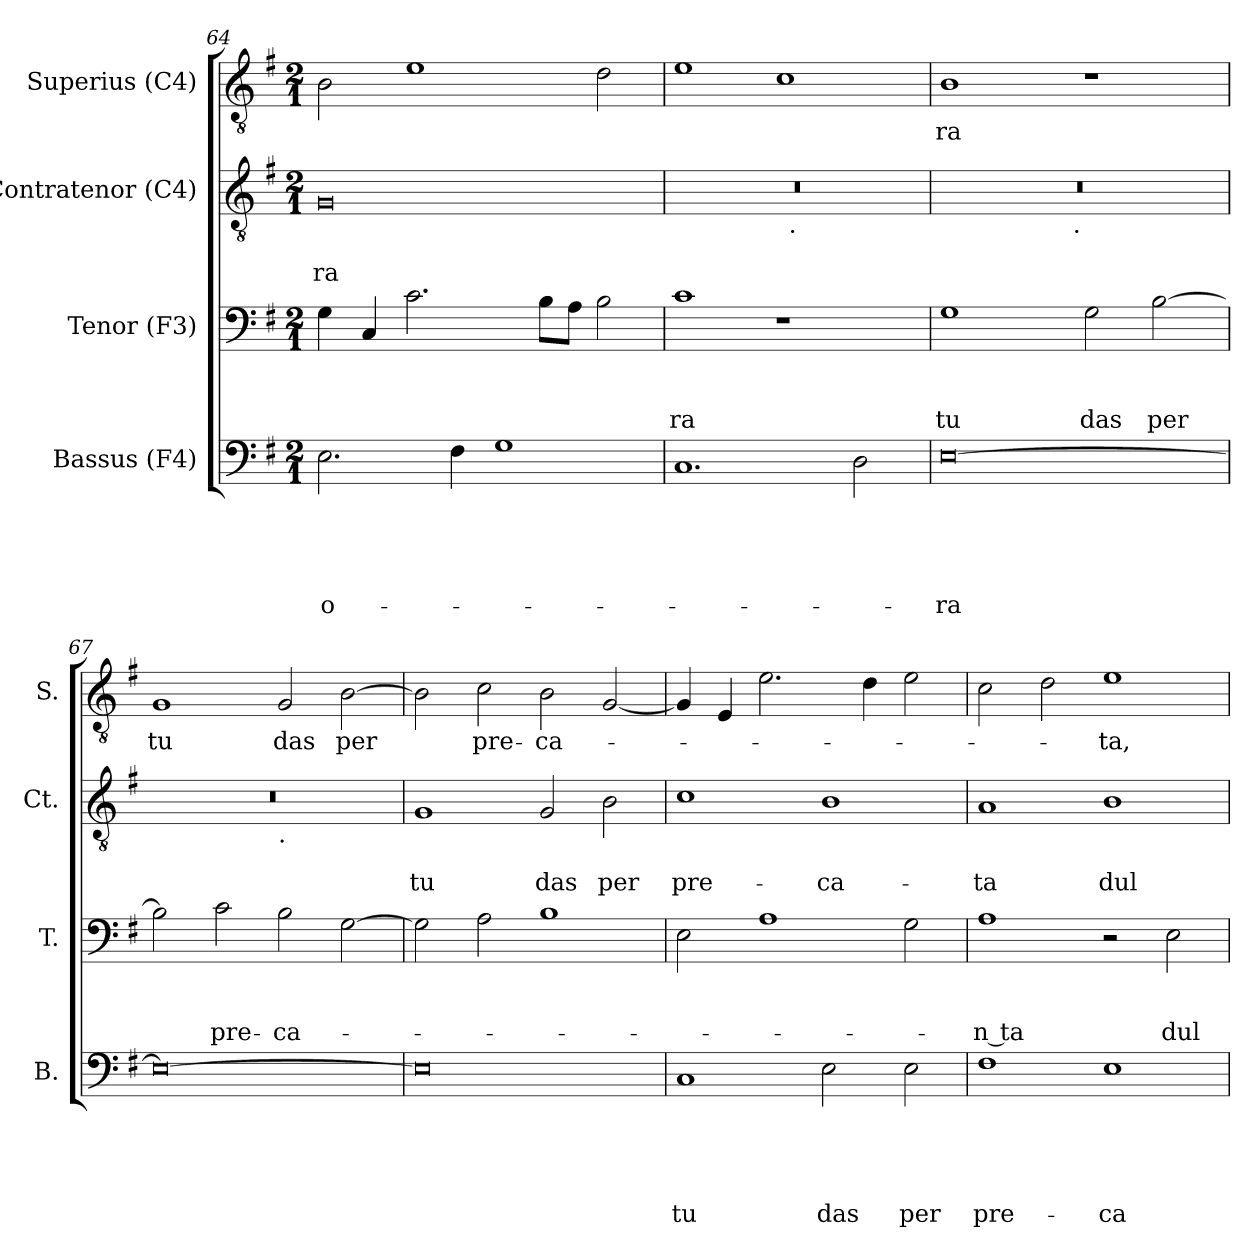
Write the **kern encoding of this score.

**kern	**text	**text	**text	**text	**text	**kern	**text	**text	**text	**kern	**text	**text	**kern	**text
*part4	*part4	*part4	*part4	*part4	*part4	*part3	*part3	*part3	*part3	*part2	*part2	*part2	*part1	*part1
*staff4	*staff4	*staff4	*staff4	*staff4	*staff4	*staff3	*staff3	*staff3	*staff3	*staff2	*staff2	*staff2	*staff1	*staff1
*I"Bassus (F4)	*	*	*	*	*	*I"Tenor (F3)	*	*	*	*I"Contratenor (C4)	*	*	*I"Superius (C4)	*
*I'B.	*	*	*	*	*	*I'T.	*	*	*	*I'Ct.	*	*	*I'S.	*
*clefF4	*	*	*	*	*	*clefF4	*	*	*	*clefGv2	*	*	*clefGv2	*
*k[f#]	*	*	*	*	*	*k[f#]	*	*	*	*k[f#]	*	*	*k[f#]	*
*G:	*	*	*	*	*	*G:	*	*	*	*G:	*	*	*G:	*
*M2/1	*	*	*	*	*	*M2/1	*	*	*	*M2/1	*	*	*M2/1	*
=64	=64	=64	=64	=64	=64	=64	=64	=64	=64	=64	=64	=64	=64	=64
!	!	!	!	!	!LO:LY:b	!	!	!	!	!	!	!LO:LY:b:rj	!	!
2.E\	.	.	.	.	o-	4G\	.	.	.	0G	.	-ra	2B\	.
.	.	.	.	.	.	4C/	.	.	.	.	.	.	.	.
.	.	.	.	.	.	2.c\	.	.	.	.	.	.	1e	.
4F#\	.	.	.	.	.	.	.	.	.	.	.	.	.	.
1G	.	.	.	.	.	.	.	.	.	.	.	.	.	.
.	.	.	.	.	.	8B\L	.	.	.	.	.	.	.	.
.	.	.	.	.	.	8A\J	.	.	.	.	.	.	.	.
.	.	.	.	.	.	2B\	.	.	.	.	.	.	2d\	.
!!LO:PB:g=z
=65	=65	=65	=65	=65	=65	=65	=65	=65	=65	=65	=65	=65	=65	=65
!	!	!	!	!	!	!	!	!	!LO:LY:b	!	!	!	!	!
*	*	*	*	*	*	*	*	*	*	*^	*	*	*	*
1.C	.	.	.	.	.	1c	.	.	-ra	0r	1ryy	.	.	1e	.
.	.	.	.	.	.	1r	.	.	.	.	32ryy	.	.	1c	.
!	!	!	!	!	!	!	!	!	!	!	!LO:TX:b:t=.	!	!	!	!
.	.	.	.	.	.	.	.	.	.	.	2ryy	.	.	.	.
2D\	.	.	.	.	.	.	.	.	.	.	.	.	.	.	.
.	.	.	.	.	.	.	.	.	.	.	4...ryy	.	.	.	.
=66	=66	=66	=66	=66	=66	=66	=66	=66	=66	=66	=66	=66	=66	=66	=66
!	!	!	!	!	!LO:LY:b:rj	!	!	!	!LO:LY:b	!	!	!	!	!	!LO:LY:b
[>0E	.	.	.	.	-ra	1G	.	.	tu	0r	2ryy	.	.	1B	-ra
.	.	.	.	.	.	.	.	.	.	.	4...ryy	.	.	.	.
!	!	!	!	!	!	!	!	!	!	!	!LO:TX:b:t=.	!	!	!	!
.	.	.	.	.	.	.	.	.	.	.	1ryy	.	.	.	.
!	!	!	!	!	!	!	!	!	!LO:LY:b	!	!	!	!	!	!
.	.	.	.	.	.	2G\	.	.	das	.	.	.	.	1r	.
!	!	!	!	!	!	!	!	!	!LO:LY:b	!	!	!	!	!	!
.	.	.	.	.	.	[>2B\	.	.	per	.	.	.	.	.	.
.	.	.	.	.	.	.	.	.	.	.	32ryy	.	.	.	.
=67	=67	=67	=67	=67	=67	=67	=67	=67	=67	=67	=67	=67	=67	=67	=67
!	!	!	!	!	!	!	!	!	!	!	!	!	!	!	!LO:LY:b
0E_	.	.	.	.	.	2B\]	.	.	.	0r	1ryy	.	.	1G	tu
!	!	!	!	!	!	!	!	!	!LO:LY:b	!	!	!	!	!	!
.	.	.	.	.	.	2c\	.	.	pre-	.	.	.	.	.	.
!	!	!	!	!	!	!	!	!	!	!	!LO:TX:b:t=.	!	!	!	!
!	!	!	!	!	!	!	!	!	!LO:LY:b	!	!	!	!	!	!LO:LY:b
.	.	.	.	.	.	2B\	.	.	-ca-	.	1ryy	.	.	2G/	das
!	!	!	!	!	!	!	!	!	!	!	!	!	!	!	!LO:LY:b
.	.	.	.	.	.	[>2G\	.	.	.	.	.	.	.	[>2B\	per
=68	=68	=68	=68	=68	=68	=68	=68	=68	=68	=68	=68	=68	=68	=68	=68
!	!	!	!	!	!	!	!	!	!	!	!	!	!LO:LY:b	!	!
*	*	*	*	*	*	*	*	*	*	*v	*v	*	*	*	*
0E]	.	.	.	.	.	2G\]	.	.	.	1G	.	tu	2B\]	.
!	!	!	!	!	!	!	!	!	!	!	!	!	!	!LO:LY:b
.	.	.	.	.	.	2A\	.	.	.	.	.	.	2c\	pre-
!	!	!	!	!	!	!	!	!	!	!	!	!LO:LY:b	!	!LO:LY:b
.	.	.	.	.	.	1B	.	.	.	2G/	.	das	2B\	-ca-
!	!	!	!	!	!	!	!	!	!	!	!	!LO:LY:b	!	!
.	.	.	.	.	.	.	.	.	.	2B\	.	per	[<2G/	.
=69	=69	=69	=69	=69	=69	=69	=69	=69	=69	=69	=69	=69	=69	=69
!	!	!	!	!	!LO:LY:b	!	!	!	!	!	!	!LO:LY:b	!	!
1C	.	.	.	.	tu	2E\	.	.	.	1c	.	pre-	4G/]	.
.	.	.	.	.	.	.	.	.	.	.	.	.	4E/	.
.	.	.	.	.	.	1A	.	.	.	.	.	.	2.e\	.
!	!	!	!	!	!LO:LY:b	!	!	!	!	!	!	!LO:LY:b	!	!
2E\	.	.	.	.	das	.	.	.	.	1B	.	-ca-	.	.
.	.	.	.	.	.	.	.	.	.	.	.	.	4d\	.
!	!	!	!	!	!LO:LY:b	!	!	!	!	!	!	!	!	!
2E\	.	.	.	.	per	2G\	.	.	.	.	.	.	2e\	.
!!LO:LB:g=z
=70	=70	=70	=70	=70	=70	=70	=70	=70	=70	=70	=70	=70	=70	=70
!	!	!	!	!	!LO:LY:b	!	!	!	!LO:LY:b:rj	!	!	!LO:LY:b	!	!
1F#	.	.	.	.	pre-	1A	.	.	-n ta	1A	.	-ta	2c\	.
.	.	.	.	.	.	.	.	.	.	.	.	.	2d\	.
!	!	!	!	!	!LO:LY:b	!	!	!	!	!	!	!LO:LY:b	!	!LO:LY:b
1E	.	.	.	.	-ca-	2r	.	.	.	1B	.	dul-	1e	-ta,
!	!	!	!	!	!	!	!	!	!LO:LY:b	!	!	!	!	!
.	.	.	.	.	.	2E\	.	.	dul-	.	.	.	.	.
=	=	=	=	=	=	=	=	=	=	=	=	=	=	=
*-	*-	*-	*-	*-	*-	*-	*-	*-	*-	*-	*-	*-	*-	*-
